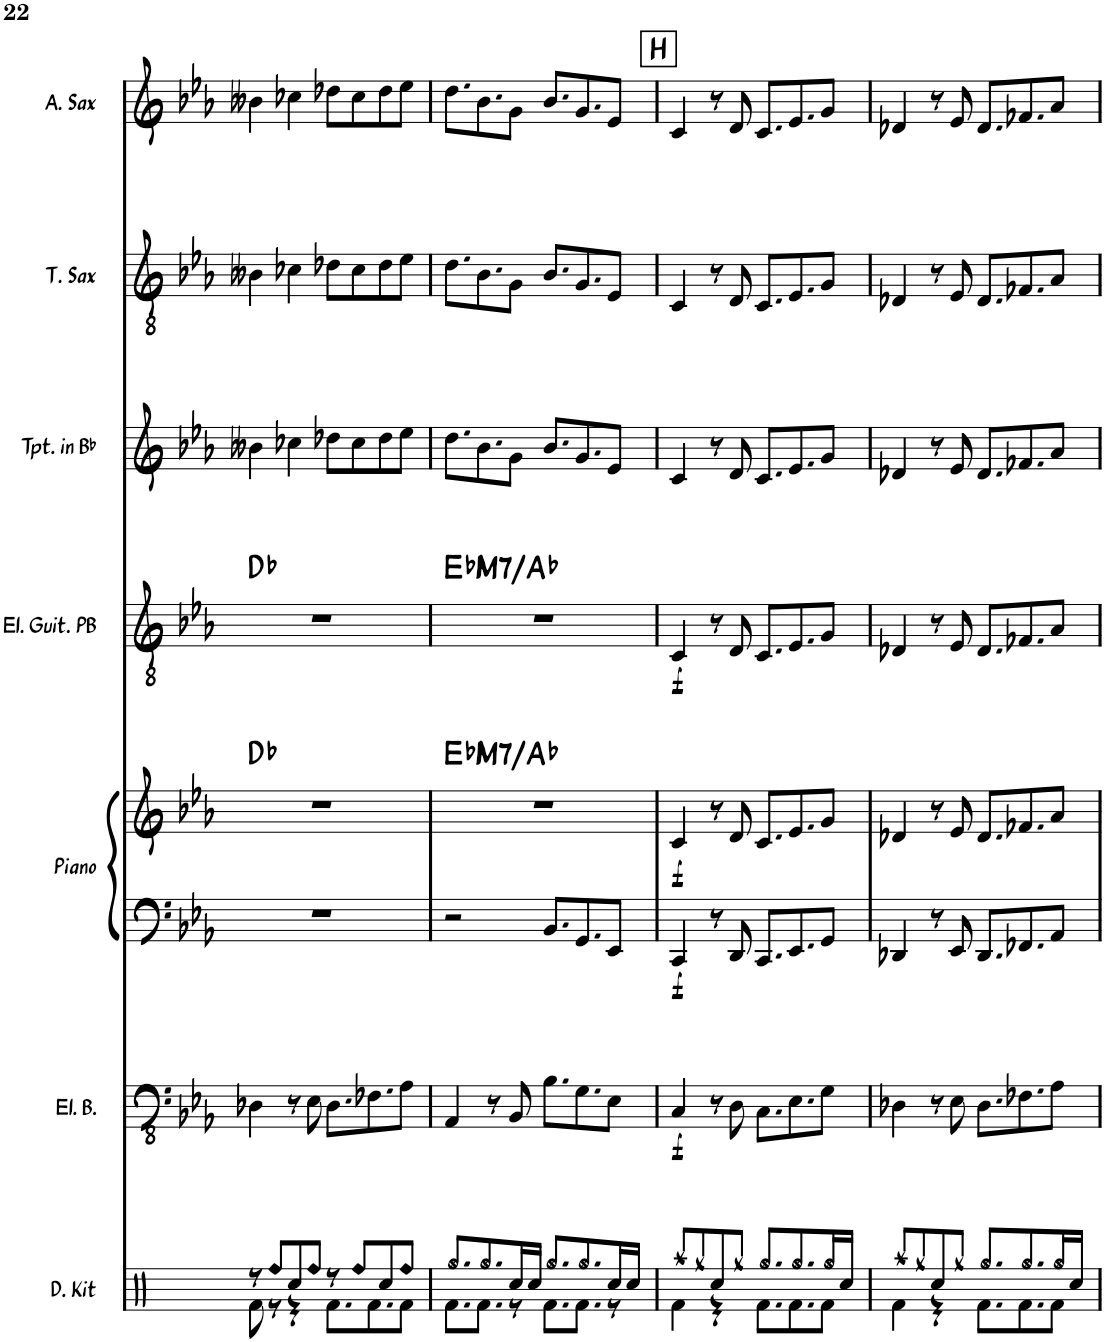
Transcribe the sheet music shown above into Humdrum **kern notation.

**kern	**kern	**dynam	**kern	**kern	**dynam	**harte	**kern	**dynam	**harte	**kern	**kern	**kern
*part7	*part6	*part6	*part5	*part5	*part5	*part5	*part4	*part4	*part4	*part3	*part2	*part1
*staff8	*staff7	*staff7	*staff6	*staff5	*staff5/6	*	*staff4	*staff4	*	*staff3	*staff2	*staff1
*I"Drum Kit	*I"Electric Bass	*	*I"Piano	*	*	*	*I"Electric Guitar Playback	*	*	*I"Trumpet in Bb	*I"Tenor Sax	*I"Alto Sax
*I'D. Kit	*I'El. B.	*	*I'Piano	*	*	*	*I'El. Guit. PB	*	*	*I'Tpt. in Bb	*I'T. Sax	*I'A. Sax
!!LO:PB:g=z
*clefX	*clefFv4	*	*clefF4	*clefG2	*	*	*clefGv2	*	*	*clefG2	*clefGv2	*clefG2
*	*	*	*	*	*	*	*	*	*	*Trd1c2	*Trd8c14	*Trd5c9
*k[]	*k[b-e-a-]	*	*k[b-e-a-]	*k[b-e-a-]	*	*	*k[b-e-a-]	*	*	*k[b-e-a-]	*k[b-e-a-]	*k[b-e-a-]
*M4/4	*M4/4	*	*M4/4	*M4/4	*	*	*M4/4	*	*	*M4/4	*M4/4	*M4/4
=72	=72	=72	=72	=72	=72	=72	=72	=72	=72	=72	=72	=72
*^	*	*	*	*	*	*	*	*	*	*	*	*
8r	8Rf\	4DD-X\	.	1r	1r	.	Db:maj	1r	.	Db:maj	4b--X\	4B--X\	4b--X\
!LO:N:head=diamond	!	!	!	!	!	!	!	!	!	!	!	!	!
8Rff/L	8r	.	.	.	.	.	.	.	.	.	.	.	.
8Rcc/	4r	8r	.	.	.	.	.	.	.	.	4cc-X\	4c-X\	4cc-X\
!LO:N:head=diamond	!	!	!	!	!	!	!	!	!	!	!	!	!
8Rff/J	.	8EE-\	.	.	.	.	.	.	.	.	.	.	.
8r	8.Rf\L	8.DD-\L	.	.	.	.	.	.	.	.	8dd-X\L	8d-X\L	8dd-X\L
!LO:N:head=diamond	!	!	!	!	!	!	!	!	!	!	!	!	!
8Rff/L	.	.	.	.	.	.	.	.	.	.	8cc-\	8c-\	8cc-\
.	8.Rf\	8.FF-X\	.	.	.	.	.	.	.	.	.	.	.
8Rcc/	.	.	.	.	.	.	.	.	.	.	8dd-\	8d-\	8dd-\
!LO:N:head=diamond	!	!	!	!	!	!	!	!	!	!	!	!	!
8Rff/J	8Rf\J	8AA-\J	.	.	.	.	.	.	.	.	8ee-\J	8e-\J	8ee-\J
=73	=73	=73	=73	=73	=73	=73	=73	=73	=73	=73	=73	=73	=73
!	!	!	!	!	!	!	!LO:H:kt=M7	!	!	!LO:H:kt=M7	!	!	!
8.Rgg/L	8.Rf\L	4AAA-/	.	2r	1r	.	Eb:maj7/4	1r	.	Eb:maj7/4	8.dd\L	8.d\L	8.dd\L
8.Rgg/	8.Rf\J	.	.	.	.	.	.	.	.	.	8.b-\	8.B-\	8.b-\
.	.	8r	.	.	.	.	.	.	.	.	.	.	.
16Rcc/L	8r	8BBB-/	.	.	.	.	.	.	.	.	8g\J	8G\J	8g\J
16Rcc/JJ	.	.	.	.	.	.	.	.	.	.	.	.	.
8.Rgg/L	8.Rf\L	8.BB-\L	.	8.BB-/L	.	.	.	.	.	.	8.b-/L	8.B-/L	8.b-/L
8.Rgg/	8.Rf\J	8.GG\	.	8.GG/	.	.	.	.	.	.	8.g/	8.G/	8.g/
16Rcc/L	8r	8EE-\J	.	8EE-/J	.	.	.	.	.	.	8e-/J	8E-/J	8e-/J
16Rcc/JJ	.	.	.	.	.	.	.	.	.	.	.	.	.
!!LO:REH:place=s1:a:B:rj:fs=14:t=H
=74	=74	=74	=74	=74	=74	=74	=74	=74	=74	=74	=74	=74	=74
!	!	!	!LO:DY:b	!	!	!LO:DY:b=2	!	!	!	!	!	!	!
!	!	!	!	!	!	!LO:DY:n=1:b	!	!	!LO:DY:b	!	!	!	!
8Raa/L	4Rf\	4CC/	f	4CC/	4c/	f f	.	4C/	f	.	4c/	4C/	4c/
8Rgg/	.	.	.	.	.	.	.	.	.	.	.	.	.
8Rcc/	4r	8r	.	8r	8r	.	.	8r	.	.	8r	8r	8r
8Rgg/J	.	8DD\	.	8DD/	8d/	.	.	8D/	.	.	8d/	8D/	8d/
8.Rgg/L	8.Rf\L	8.CC\L	.	8.CC/L	8.c/L	.	.	8.C/L	.	.	8.c/L	8.C/L	8.c/L
8.Rgg/	8.Rf\	8.EE-\	.	8.EE-/	8.e-/	.	.	8.E-/	.	.	8.e-/	8.E-/	8.e-/
16Rgg/L	8Rf\J	8GG\J	.	8GG/J	8g/J	.	.	8G/J	.	.	8g/J	8G/J	8g/J
16Rcc/JJ	.	.	.	.	.	.	.	.	.	.	.	.	.
=75	=75	=75	=75	=75	=75	=75	=75	=75	=75	=75	=75	=75	=75
8Raa/L	4Rf\	4DD-X\	.	4DD-X/	4d-X/	.	.	4D-X/	.	.	4d-X/	4D-X/	4d-X/
8Rgg/	.	.	.	.	.	.	.	.	.	.	.	.	.
8Rcc/	4r	8r	.	8r	8r	.	.	8r	.	.	8r	8r	8r
8Rgg/J	.	8EE-\	.	8EE-/	8e-/	.	.	8E-/	.	.	8e-/	8E-/	8e-/
8.Rgg/L	8.Rf\L	8.DD-\L	.	8.DD-/L	8.d-/L	.	.	8.D-/L	.	.	8.d-/L	8.D-/L	8.d-/L
8.Rgg/	8.Rf\	8.FF-X\	.	8.FF-X/	8.f-X/	.	.	8.F-X/	.	.	8.f-X/	8.F-X/	8.f-X/
16Rgg/L	8Rf\J	8AA-\J	.	8AA-/J	8a-/J	.	.	8A-/J	.	.	8a-/J	8A-/J	8a-/J
16Rcc/JJ	.	.	.	.	.	.	.	.	.	.	.	.	.
*v	*v	*	*	*	*	*	*	*	*	*	*	*	*
=	=	=	=	=	=	=	=	=	=	=	=	=
*-	*-	*-	*-	*-	*-	*-	*-	*-	*-	*-	*-	*-
